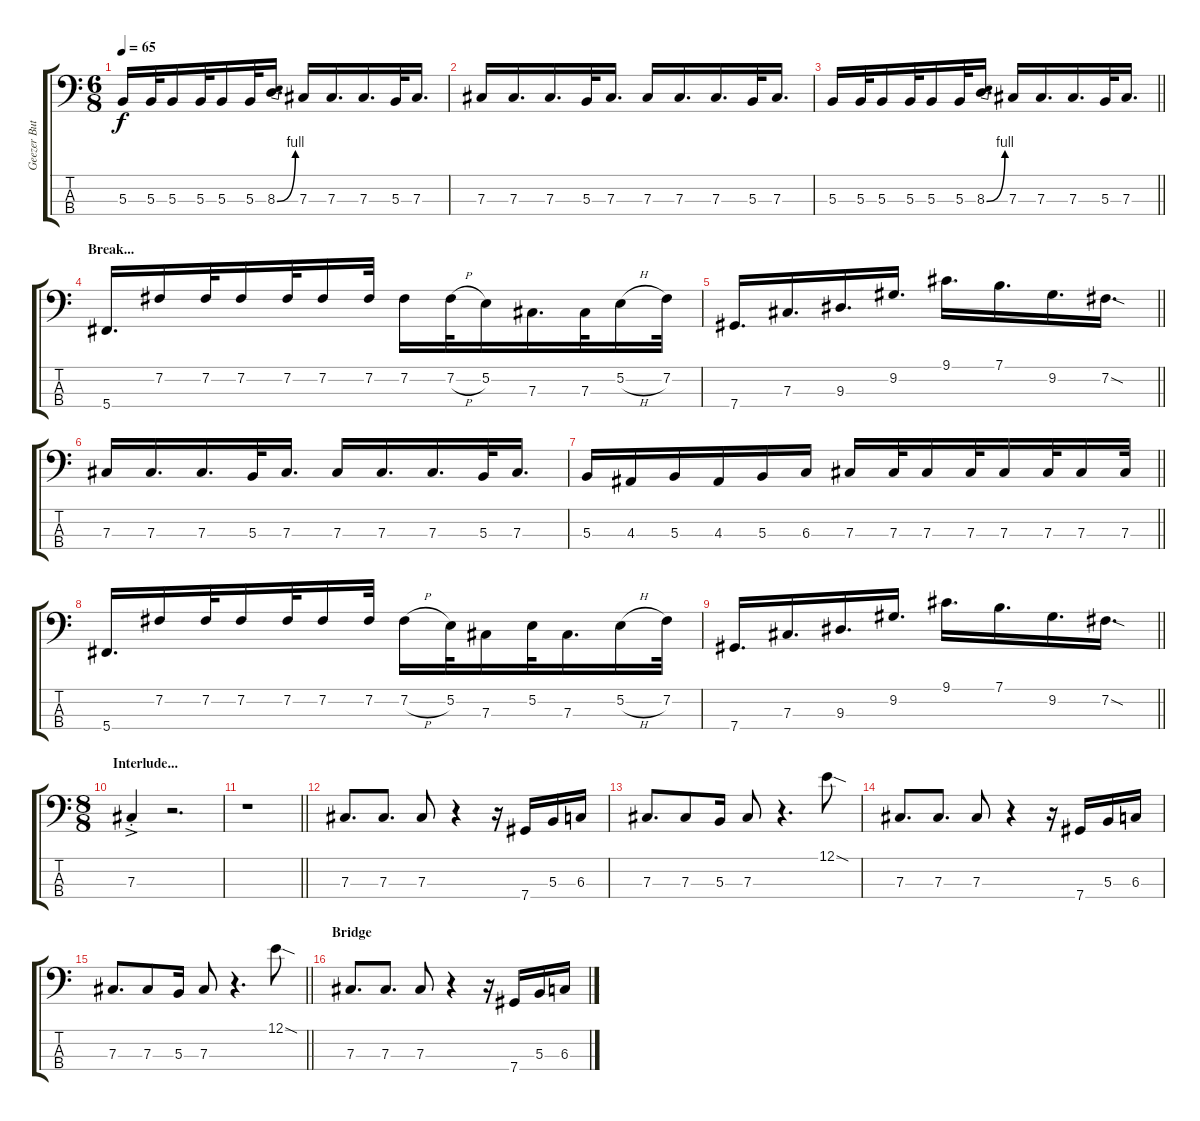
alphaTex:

\track ("Geezer Butler (Bass)" "Geezer But") {instrument electricbassfinger}
\staff {score tabs}
\tuning (E2 B1 Gb1 Db1) {hide}
\ts (6 8)
\tempo 65
\clef f4
\ks c
5.3.16{dy f} 5.3.32 5.3.16 5.3.32 5.3.16 5.3.32 8.3{be (bend 0 0 60 4)}.16{d} 7.3.16 7.3.16{d} 7.3.16{d} 5.3.32 7.3.16{d} |
7.3.16 7.3.16{d} 7.3.16{d} 5.3.32 7.3.16{d} 7.3.16 7.3.16{d} 7.3.16{d} 5.3.32 7.3.16{d} |
\barLineRight lightlight
5.3.16 5.3.32 5.3.16 5.3.32 5.3.16 5.3.32 8.3{be (bend 0 0 60 4)}.16{d} 7.3.16 7.3.16{d} 7.3.16{d} 5.3.32 7.3.16{d} |
\section ("" "Break...")
5.4.16{d} 7.2.16 7.2.32 7.2.16 7.2.32 7.2.16 7.2.32 7.2.16 7.2{h}.32 5.2.16 7.3.16{d} 7.3.32 5.2{h}.16 7.2.32 |
\barLineRight lightlight
7.4.16{d} 7.3.16{d} 9.3.16{d} 9.2.16{d} 9.1.16{d} 7.1.16{d} 9.2.16{d} 7.2{sod}.16{d} |
7.3.16 7.3.16{d} 7.3.16{d} 5.3.32 7.3.16{d} 7.3.16 7.3.16{d} 7.3.16{d} 5.3.32 7.3.16{d} |
\barLineRight lightlight
5.3.16 4.3.16 5.3.16 4.3.16 5.3.16 6.3.16 7.3.16 7.3.32 7.3.16 7.3.32 7.3.16 7.3.32 7.3.16 7.3.32 |
5.4.16{d} 7.2.16 7.2.32 7.2.16 7.2.32 7.2.16 7.2.32 7.2{h}.16 5.2.32 7.3.16 5.2.32 7.3.16{d} 5.2{h}.16 7.2.32 |
\barLineRight lightlight
7.4.16{d} 7.3.16{d} 9.3.16{d} 9.2.16{d} 9.1.16{d} 7.1.16{d} 9.2.16{d} 7.2{sod}.16{d} |
\ts (8 8)
\section ("" "Interlude...")
7.3{ac st}.4 r.2{d} |
\barLineRight lightlight
r.1 |
7.3.8{d} 7.3.8{d} 7.3.8 r.4 r.16 7.4.16 5.3.16 6.3.16 |
7.3.8{d} 7.3.8 5.3.16 7.3.8 r.4{d} 12.1{sod}.8 |
7.3.8{d} 7.3.8{d} 7.3.8 r.4 r.16 7.4.16 5.3.16 6.3.16 |
\barLineRight lightlight
7.3.8{d} 7.3.8 5.3.16 7.3.8 r.4{d} 12.1{sod}.8 |
\section ("" "Bridge")
7.3.8{d} 7.3.8{d} 7.3.8 r.4 r.16 7.4.16 5.3.16 6.3.16
